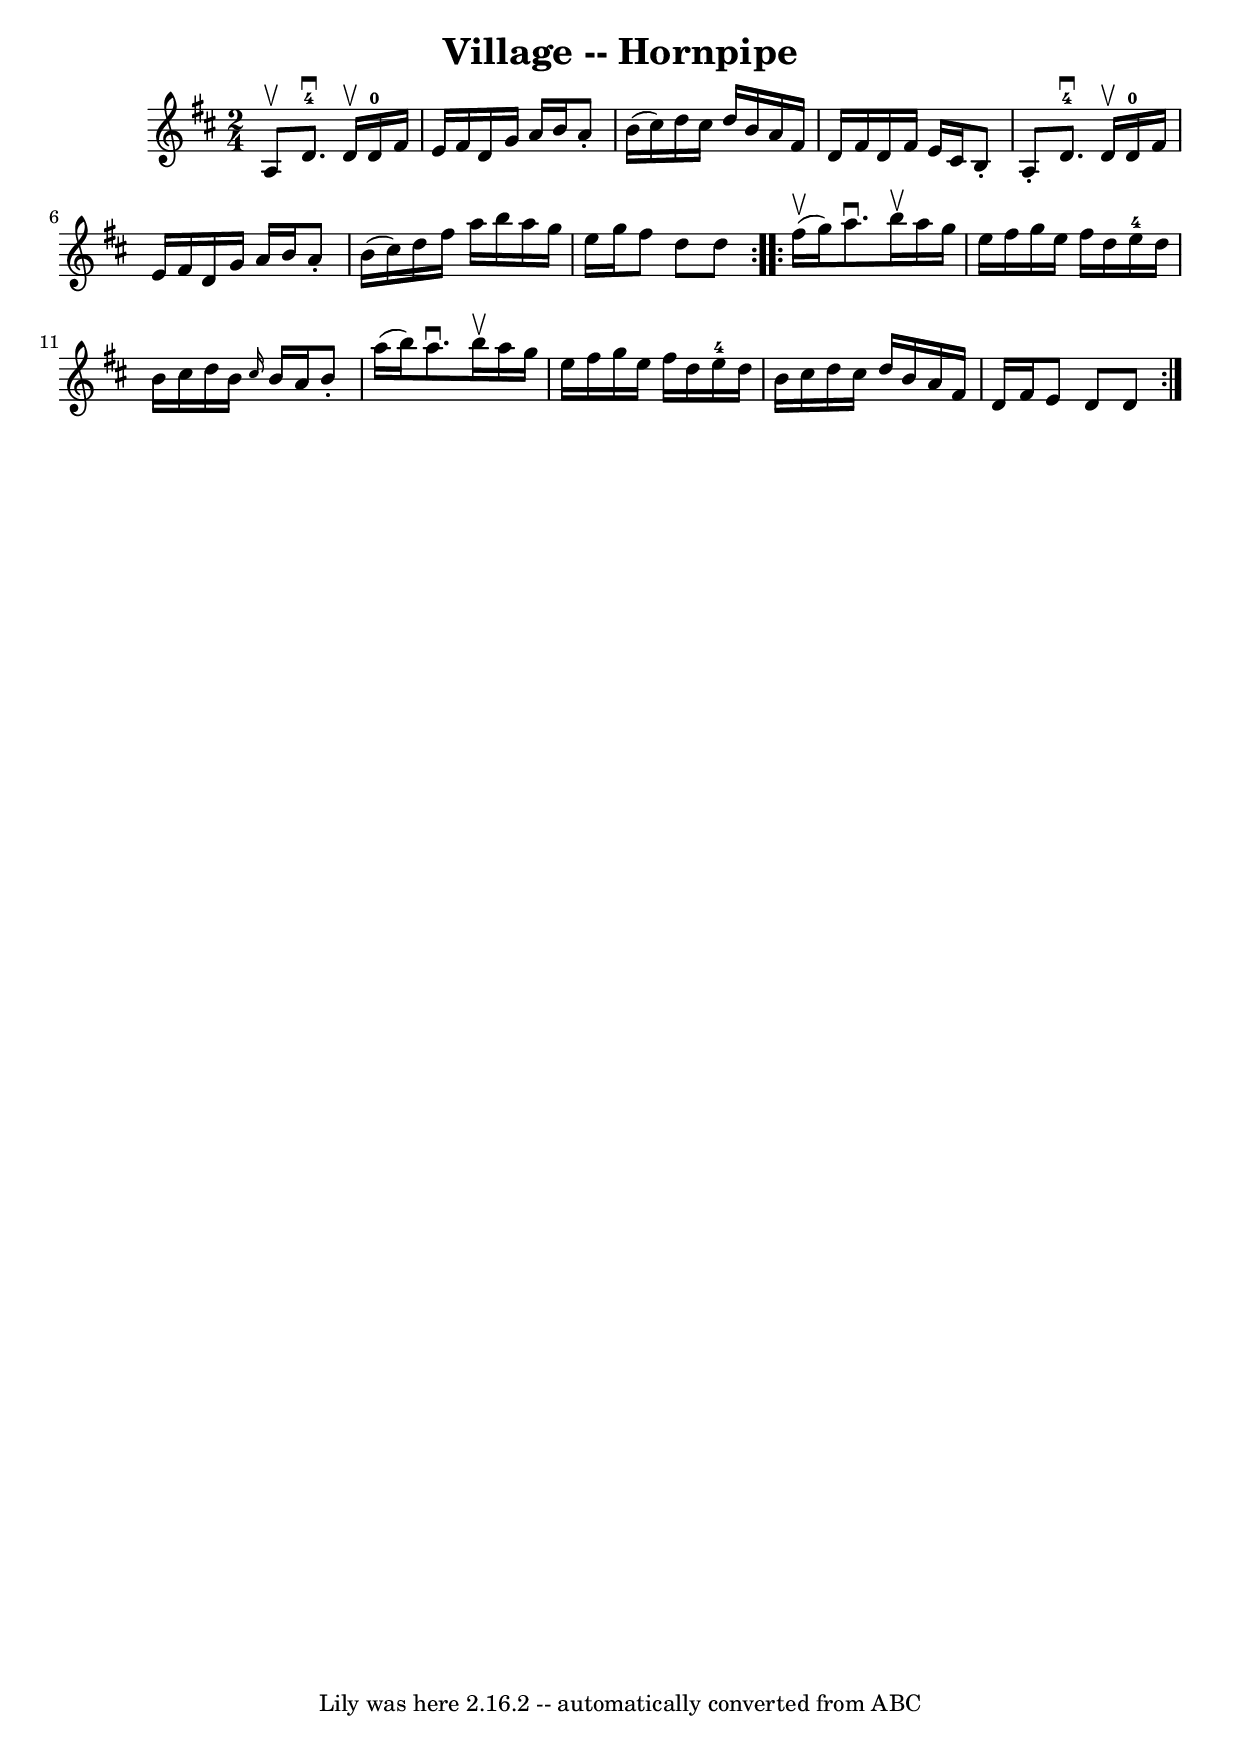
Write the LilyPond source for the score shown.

\version "2.16.2"
\include "Mammoth.ily"
\header {
  %% book = "Cole's 1000 Fiddle Tunes"
 crossRefNumber = "1"
 footnotes = ""
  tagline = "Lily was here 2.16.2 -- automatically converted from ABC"
  title = "Village -- Hornpipe"

}
voicedefault =  {



  \repeat volta 2 {

    \time 2/4 
    \key d \major a8^\upbow  |
 d'8.-4^\downbow d'16^\upbow d'16-0 fis'16 e'16 fis'16  |
 d'16 g'16 a'16 b'16 a'8-. b'16 (cis''16)  |
 d''16 cis''16 d''16 b'16 a'16 fis'16 d'16 fis'16   |
 d'16 fis'16 e'16 cis'16 b8-. a8-.  |
 d'8.-4^\downbow d'16^\upbow d'16-0 fis'16 e'16 fis'16  |
 d'16 g'16 a'16 b'16 a'8-. b'16 (cis''16)  |
 d''16 fis''16 a''16 b''16 a''16 g''16 e''16 g''16   |
 fis''8 d''8   
 d''8  
  }     
  \repeat volta 2 { fis''16 (^\upbow g''16)  |
 a''8.^\downbow b''16^\upbow a''16 g''16 e''16 fis''16   |
 g''16 e''16 fis''16 d''16 e''16-4 d''16 b'16 cis''16    |
 d''16 b'16  \grace { cis''16  
		       } b'16 a'16 b'8-. a''16 (b''16)  |
 a''8.^\downbow b''16^\upbow a''16 g''16 e''16 fis''16   |
 g''16 e''16 fis''16 d''16 e''16-4 d''16 b'16 cis''16   |
 d''16 cis''16 d''16 b'16 a'16 fis'16 d'16 fis'16   |
 e'8 d'8 d'8  
  }   

}

\score{
  <<

    \context Staff="default"
    {
      \voicedefault 
      
    }

  >>
  \layout {
    
  }
  \midi {
  }

}
